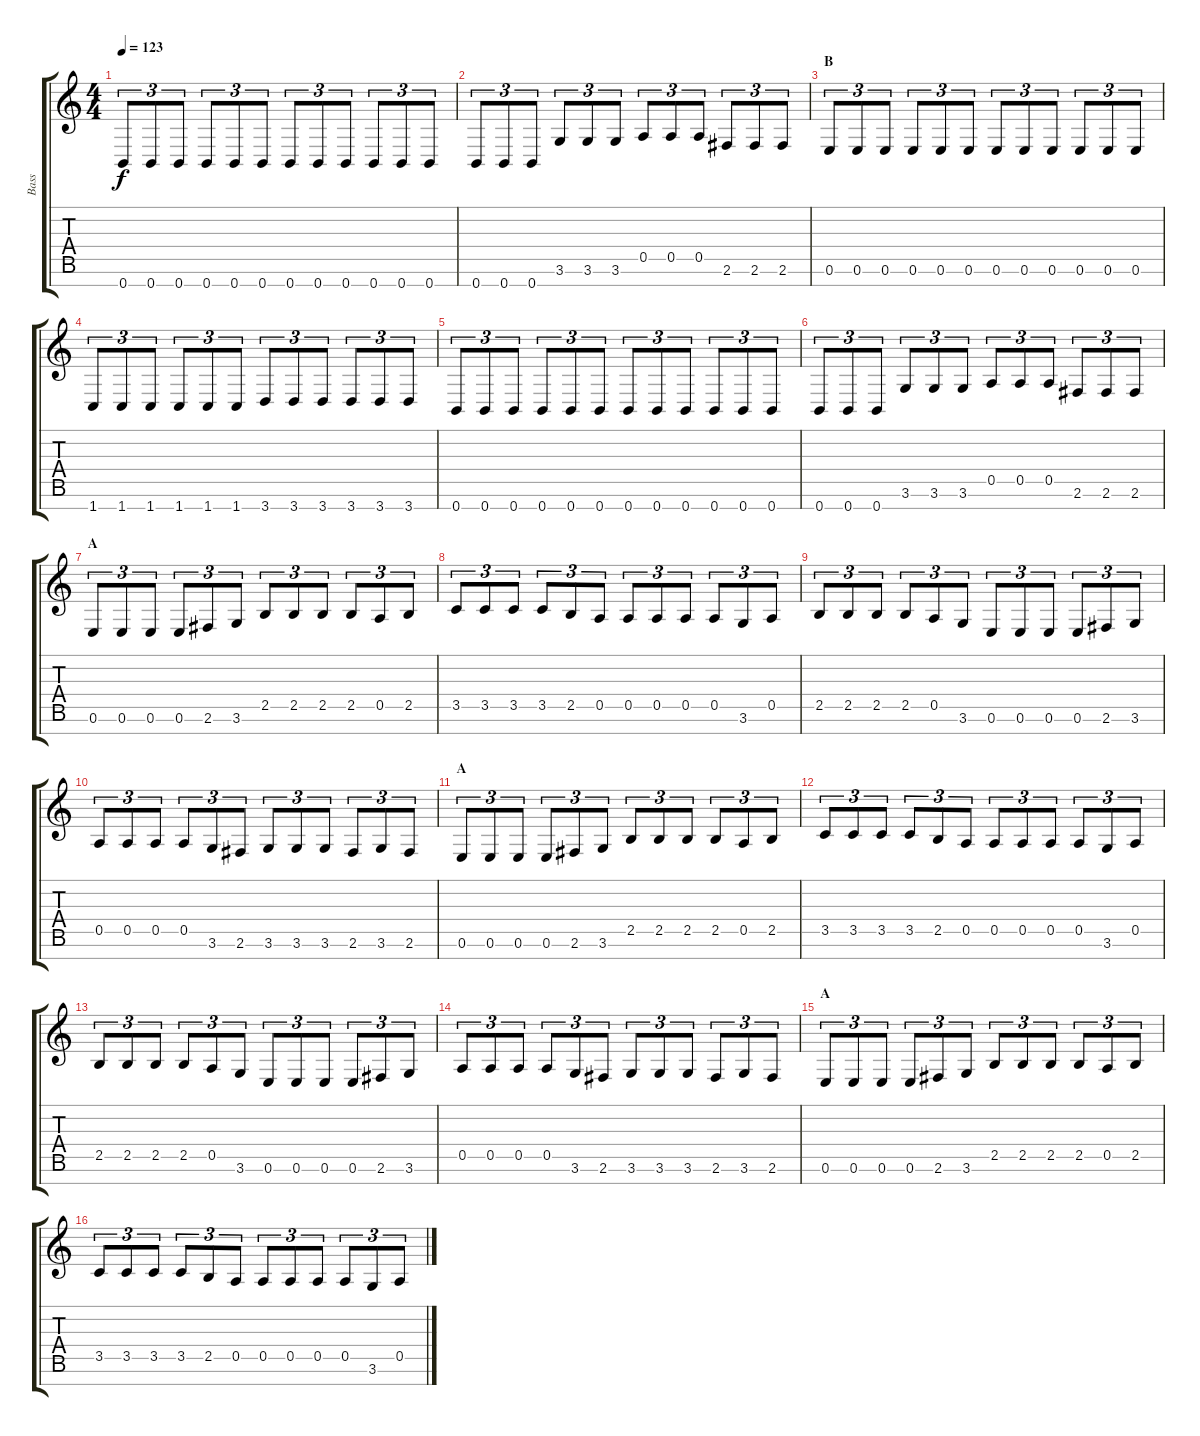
\track ("Bass" "Bass") {instrument electricbasspick}
\staff {score tabs}
\tuning (E4 B3 G3 D3 A2 E2 B1) {hide}
\ts (4 4)
\tempo 123
\clef g2
\ks c
0.7.8{tu (3 2) dy f} 0.7.8{tu (3 2)} 0.7.8{tu (3 2)} 0.7.8{tu (3 2)} 0.7.8{tu (3 2)} 0.7.8{tu (3 2)} 0.7.8{tu (3 2)} 0.7.8{tu (3 2)} 0.7.8{tu (3 2)} 0.7.8{tu (3 2)} 0.7.8{tu (3 2)} 0.7.8{tu (3 2)} |
0.7.8{tu (3 2)} 0.7.8{tu (3 2)} 0.7.8{tu (3 2)} 3.6.8{tu (3 2)} 3.6.8{tu (3 2)} 3.6.8{tu (3 2)} 0.5.8{tu (3 2)} 0.5.8{tu (3 2)} 0.5.8{tu (3 2)} 2.6.8{tu (3 2)} 2.6.8{tu (3 2)} 2.6.8{tu (3 2)} |
\section ("" "B")
0.6.8{tu (3 2)} 0.6.8{tu (3 2)} 0.6.8{tu (3 2)} 0.6.8{tu (3 2)} 0.6.8{tu (3 2)} 0.6.8{tu (3 2)} 0.6.8{tu (3 2)} 0.6.8{tu (3 2)} 0.6.8{tu (3 2)} 0.6.8{tu (3 2)} 0.6.8{tu (3 2)} 0.6.8{tu (3 2)} |
1.7.8{tu (3 2)} 1.7.8{tu (3 2)} 1.7.8{tu (3 2)} 1.7.8{tu (3 2)} 1.7.8{tu (3 2)} 1.7.8{tu (3 2)} 3.7.8{tu (3 2)} 3.7.8{tu (3 2)} 3.7.8{tu (3 2)} 3.7.8{tu (3 2)} 3.7.8{tu (3 2)} 3.7.8{tu (3 2)} |
0.7.8{tu (3 2)} 0.7.8{tu (3 2)} 0.7.8{tu (3 2)} 0.7.8{tu (3 2)} 0.7.8{tu (3 2)} 0.7.8{tu (3 2)} 0.7.8{tu (3 2)} 0.7.8{tu (3 2)} 0.7.8{tu (3 2)} 0.7.8{tu (3 2)} 0.7.8{tu (3 2)} 0.7.8{tu (3 2)} |
0.7.8{tu (3 2)} 0.7.8{tu (3 2)} 0.7.8{tu (3 2)} 3.6.8{tu (3 2)} 3.6.8{tu (3 2)} 3.6.8{tu (3 2)} 0.5.8{tu (3 2)} 0.5.8{tu (3 2)} 0.5.8{tu (3 2)} 2.6.8{tu (3 2)} 2.6.8{tu (3 2)} 2.6.8{tu (3 2)} |
\section ("" "A")
0.6.8{tu (3 2)} 0.6.8{tu (3 2)} 0.6.8{tu (3 2)} 0.6.8{tu (3 2)} 2.6.8{tu (3 2)} 3.6.8{tu (3 2)} 2.5.8{tu (3 2)} 2.5.8{tu (3 2)} 2.5.8{tu (3 2)} 2.5.8{tu (3 2)} 0.5.8{tu (3 2)} 2.5.8{tu (3 2)} |
3.5.8{tu (3 2)} 3.5.8{tu (3 2)} 3.5.8{tu (3 2)} 3.5.8{tu (3 2)} 2.5.8{tu (3 2)} 0.5.8{tu (3 2)} 0.5.8{tu (3 2)} 0.5.8{tu (3 2)} 0.5.8{tu (3 2)} 0.5.8{tu (3 2)} 3.6.8{tu (3 2)} 0.5.8{tu (3 2)} |
2.5.8{tu (3 2)} 2.5.8{tu (3 2)} 2.5.8{tu (3 2)} 2.5.8{tu (3 2)} 0.5.8{tu (3 2)} 3.6.8{tu (3 2)} 0.6.8{tu (3 2)} 0.6.8{tu (3 2)} 0.6.8{tu (3 2)} 0.6.8{tu (3 2)} 2.6.8{tu (3 2)} 3.6.8{tu (3 2)} |
0.5.8{tu (3 2)} 0.5.8{tu (3 2)} 0.5.8{tu (3 2)} 0.5.8{tu (3 2)} 3.6.8{tu (3 2)} 2.6.8{tu (3 2)} 3.6.8{tu (3 2)} 3.6.8{tu (3 2)} 3.6.8{tu (3 2)} 2.6.8{tu (3 2)} 3.6.8{tu (3 2)} 2.6.8{tu (3 2)} |
\section ("" "A")
0.6.8{tu (3 2)} 0.6.8{tu (3 2)} 0.6.8{tu (3 2)} 0.6.8{tu (3 2)} 2.6.8{tu (3 2)} 3.6.8{tu (3 2)} 2.5.8{tu (3 2)} 2.5.8{tu (3 2)} 2.5.8{tu (3 2)} 2.5.8{tu (3 2)} 0.5.8{tu (3 2)} 2.5.8{tu (3 2)} |
3.5.8{tu (3 2)} 3.5.8{tu (3 2)} 3.5.8{tu (3 2)} 3.5.8{tu (3 2)} 2.5.8{tu (3 2)} 0.5.8{tu (3 2)} 0.5.8{tu (3 2)} 0.5.8{tu (3 2)} 0.5.8{tu (3 2)} 0.5.8{tu (3 2)} 3.6.8{tu (3 2)} 0.5.8{tu (3 2)} |
2.5.8{tu (3 2)} 2.5.8{tu (3 2)} 2.5.8{tu (3 2)} 2.5.8{tu (3 2)} 0.5.8{tu (3 2)} 3.6.8{tu (3 2)} 0.6.8{tu (3 2)} 0.6.8{tu (3 2)} 0.6.8{tu (3 2)} 0.6.8{tu (3 2)} 2.6.8{tu (3 2)} 3.6.8{tu (3 2)} |
0.5.8{tu (3 2)} 0.5.8{tu (3 2)} 0.5.8{tu (3 2)} 0.5.8{tu (3 2)} 3.6.8{tu (3 2)} 2.6.8{tu (3 2)} 3.6.8{tu (3 2)} 3.6.8{tu (3 2)} 3.6.8{tu (3 2)} 2.6.8{tu (3 2)} 3.6.8{tu (3 2)} 2.6.8{tu (3 2)} |
\section ("" "A")
0.6.8{tu (3 2)} 0.6.8{tu (3 2)} 0.6.8{tu (3 2)} 0.6.8{tu (3 2)} 2.6.8{tu (3 2)} 3.6.8{tu (3 2)} 2.5.8{tu (3 2)} 2.5.8{tu (3 2)} 2.5.8{tu (3 2)} 2.5.8{tu (3 2)} 0.5.8{tu (3 2)} 2.5.8{tu (3 2)} |
3.5.8{tu (3 2)} 3.5.8{tu (3 2)} 3.5.8{tu (3 2)} 3.5.8{tu (3 2)} 2.5.8{tu (3 2)} 0.5.8{tu (3 2)} 0.5.8{tu (3 2)} 0.5.8{tu (3 2)} 0.5.8{tu (3 2)} 0.5.8{tu (3 2)} 3.6.8{tu (3 2)} 0.5.8{tu (3 2)}
